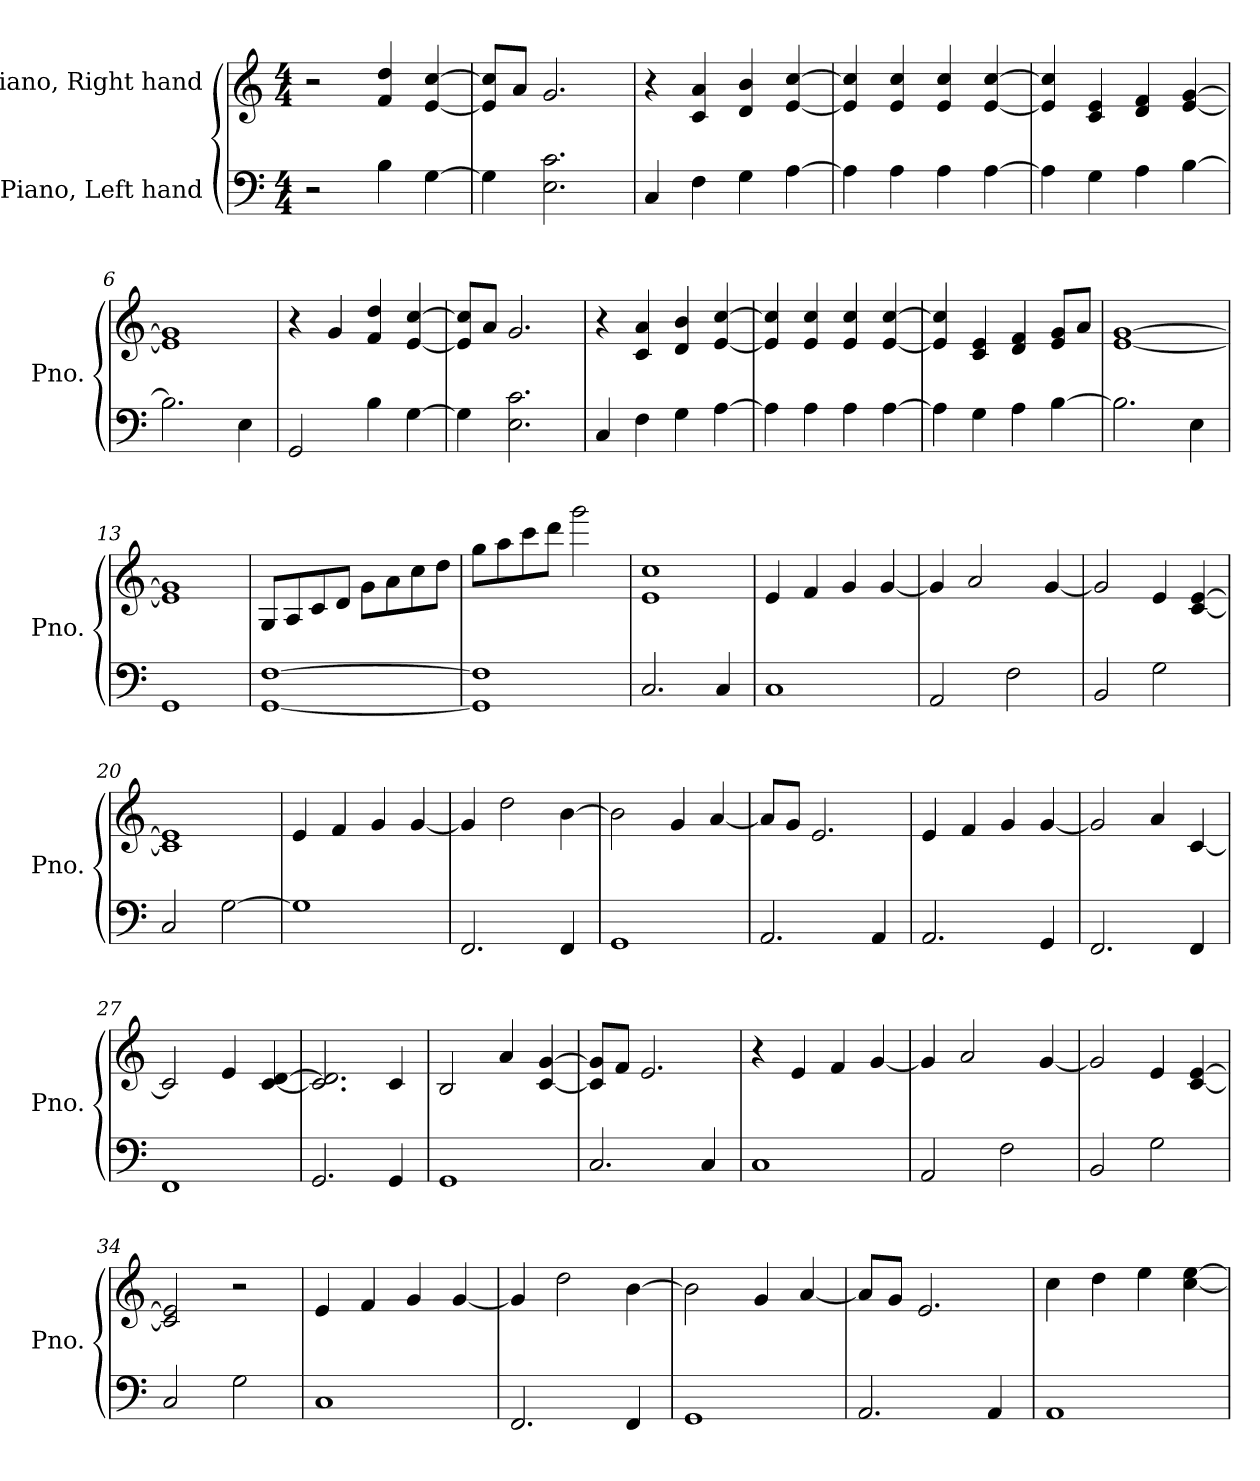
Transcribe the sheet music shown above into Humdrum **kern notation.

**kern	**kern
*part2	*part1
*staff2	*staff1
*I"Piano, Left hand	*I"Piano, Right hand
*I'Pno.	*I'Pno.
*clefF4	*clefG2
*k[]	*k[]
*M4/4	*M4/4
*MM120	*MM120
=1	=1
2r	2r
4B\	4f/ 4dd/
[4G\	[4e/ [4cc/
=2	=2
4G\]	8e/] 8cc/]L
.	8a/J
2.E\ 2.c\	2.g/
=3	=3
4C/	4r
4F\	4c/ 4a/
4G\	4d/ 4b/
[4A\	[4e/ [4cc/
=4	=4
4A\]	4e/] 4cc/]
4A\	4e/ 4cc/
4A\	4e/ 4cc/
[4A\	[4e/ [4cc/
=5	=5
4A\]	4e/] 4cc/]
4G\	4c/ 4e/
4A\	4d/ 4f/
[4B\	[4e/ [4g/
=6	=6
2.B\]	1e] 1g]
4E\	.
=7	=7
2GG/	4r
.	4g/
4B\	4f/ 4dd/
[4G\	[4e/ [4cc/
=8	=8
4G\]	8e/] 8cc/]L
.	8a/J
2.E\ 2.c\	2.g/
!!LO:LB:g=z
=9	=9
4C/	4r
4F\	4c/ 4a/
4G\	4d/ 4b/
[4A\	[4e/ [4cc/
=10	=10
4A\]	4e/] 4cc/]
4A\	4e/ 4cc/
4A\	4e/ 4cc/
[4A\	[4e/ [4cc/
=11	=11
4A\]	4e/] 4cc/]
4G\	4c/ 4e/
4A\	4d/ 4f/
[4B\	8e/ 8g/L
.	8a/J
=12	=12
2.B\]	[1e [1g
4E\	.
=13	=13
1GG	1e] 1g]
=14	=14
[1GG [1F	8G/L
.	8A/
.	8c/
.	8d/J
.	8g\L
.	8a\
.	8cc\
.	8dd\J
=15	=15
1GG] 1F]	8gg\L
.	8aa\
.	8ccc\
.	8ddd\J
.	2ggg\
=16	=16
2.C/	1e 1cc
4C/	.
!!LO:LB:g=z
=17	=17
1C	4e/
.	4f/
.	4g/
.	[4g/
=18	=18
2AA/	4g/]
.	2a/
2F\	.
.	[4g/
=19	=19
2BB/	2g/]
2G\	4e/
.	[4c/ [4e/
=20	=20
2C/	1c] 1e]
[2G\	.
=21	=21
1G]	4e/
.	4f/
.	4g/
.	[4g/
=22	=22
2.FF/	4g/]
.	2dd\
4FF/	[4b\
=23	=23
1GG	2b\]
.	4g/
.	[4a/
=24	=24
2.AA/	8a/L]
.	8g/J
.	2.e/
4AA/	.
=25	=25
2.AA/	4e/
.	4f/
.	4g/
4GG/	[4g/
=26	=26
2.FF/	2g/]
.	4a/
4FF/	[4c/
!!LO:LB:g=z
=27	=27
1FF	2c/]
.	4e/
.	[4c/ [4d/
=28	=28
2.GG/	2.c/] 2.d/]
4GG/	4c/
=29	=29
1GG	2B/
.	4a/
.	[4c/ [4g/
=30	=30
2.C/	8c/] 8g/]L
.	8f/J
.	2.e/
4C/	.
=31	=31
1C	4r
.	4e/
.	4f/
.	[4g/
=32	=32
2AA/	4g/]
.	2a/
2F\	.
.	[4g/
=33	=33
2BB/	2g/]
2G\	4e/
.	[4c/ [4e/
=34	=34
2C/	2c/] 2e/]
2G\	2r
=35	=35
1C	4e/
.	4f/
.	4g/
.	[4g/
=36	=36
2.FF/	4g/]
.	2dd\
4FF/	[4b\
!!LO:LB:g=z
=37	=37
1GG	2b\]
.	4g/
.	[4a/
=38	=38
2.AA/	8a/L]
.	8g/J
.	2.e/
4AA/	.
=39	=39
1AA	4cc\
.	4dd\
.	4ee\
.	[4cc\ [4ee\
=	=
*-	*-
